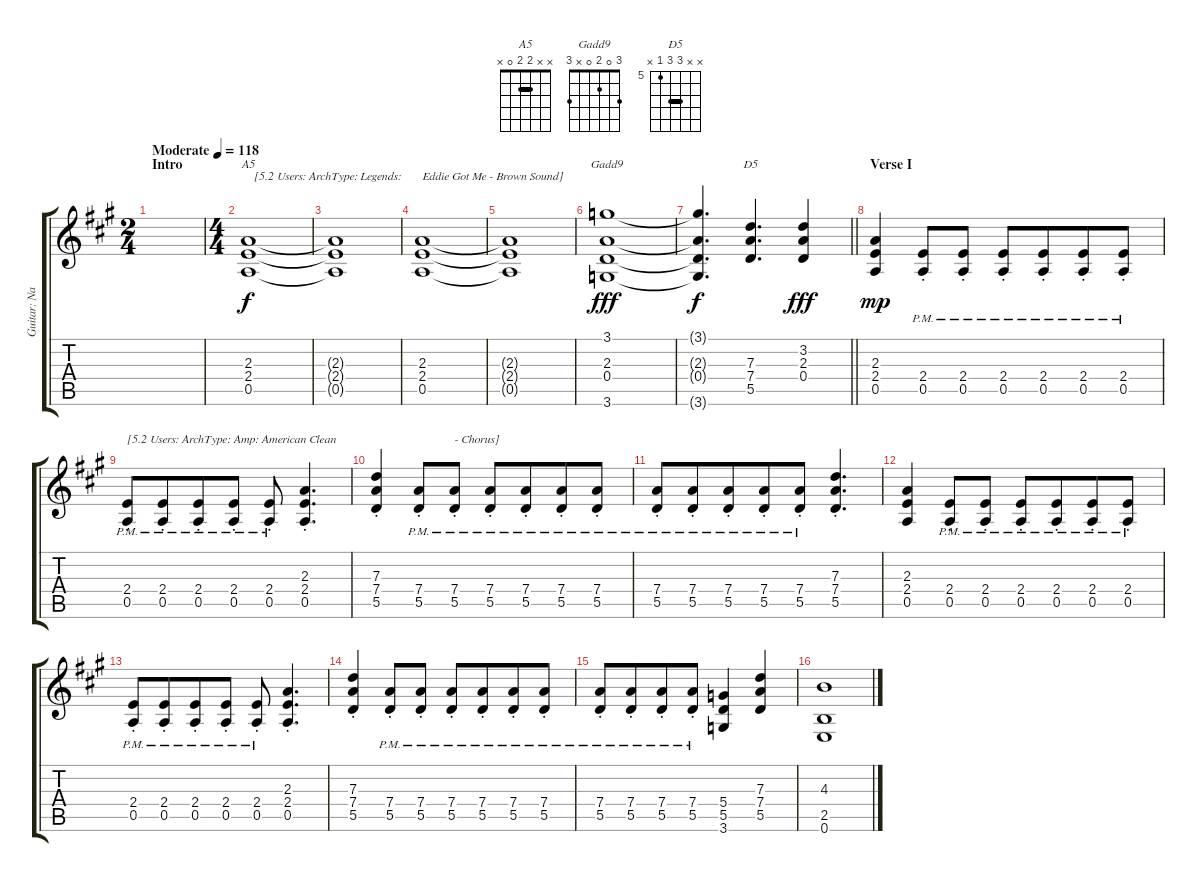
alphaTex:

\track ("Guitar: Nancy" "Guitar: Na") {instrument electricguitarjazz}
\staff {score tabs}
\tuning (E4 B3 G3 D3 A2 E2) {hide}
\chord ("A5" x x 2 2 0 x) {barre 2}
\chord ("Gadd9" 3 0 2 0 x 3)
\chord ("D5" x x 7 7 5 x) {firstfret 5 barre 7}
\ts (2 4)
\section ("" "Intro")
\tempo (118 "Moderate")
\clef g2
\ks a
|
\ts (4 4)
(2.3 2.4 0.5).1{ch "A5" txt "  [5.2 Users: ArchType: Legends:"} |
(2.3{t} 2.4{t} 0.5{t}).1 |
(2.3 2.4 0.5).1{txt "Eddie Got Me - Brown Sound]"} |
(2.3{t} 2.4{t} 0.5{t}).1 |
(3.1 2.3 0.4 3.6).1{ch "Gadd9" dy fff} |
\barLineRight lightlight
(3.1{t} 2.3{t} 0.4{t} 3.6{t}).4{d dy f} (7.3 7.4 5.5).4{d ch "D5"} (3.2 2.3 0.4).4{dy fff} |
\section ("" "Verse I")
(2.3 2.4 0.5).4{dy mp volume 13 instrument electricguitarjazz} (2.4{pm st} 0.5{pm st}).8 (2.4{pm st} 0.5{pm st}).8 (2.4{pm st} 0.5{pm st}).8 (2.4{pm st} 0.5{pm st}).8{beam merge} (2.4{pm st} 0.5{pm st}).8 (2.4{pm st} 0.5{pm st}).8 |
(2.4{pm st} 0.5{pm st}).8{txt "[5.2 Users: ArchType: Amp: American Clean"} (2.4{pm st} 0.5{pm st}).8{beam merge} (2.4{pm st} 0.5{pm st}).8 (2.4{pm st} 0.5{pm st}).8 (2.4{pm st} 0.5{pm st}).8 (2.3 2.4{st} 0.5{st}).4{d} |
(7.3 7.4{st} 5.5{st}).4 (7.4{pm st} 5.5{pm st}).8 (7.4{pm st} 5.5{pm st}).8{txt "- Chorus]"} (7.4{pm st} 5.5{pm st}).8 (7.4{pm st} 5.5{pm st}).8{beam merge} (7.4{pm st} 5.5{pm st}).8 (7.4{pm st} 5.5{pm st}).8 |
(7.4{pm st} 5.5{pm st}).8 (7.4{pm st} 5.5{pm st}).8{beam merge} (7.4{pm st} 5.5{pm st}).8 (7.4{pm st} 5.5{pm st}).8{beam merge} (7.4{pm st} 5.5{pm st}).8 (7.3 7.4{st} 5.5{st}).4{d} |
(2.3 2.4 0.5).4 (2.4{pm st} 0.5{pm st}).8 (2.4{pm st} 0.5{pm st}).8 (2.4{pm st} 0.5{pm st}).8 (2.4{pm st} 0.5{pm st}).8{beam merge} (2.4{pm st} 0.5{pm st}).8 (2.4{pm st} 0.5{pm st}).8 |
(2.4{pm st} 0.5{pm st}).8 (2.4{pm st} 0.5{pm st}).8{beam merge} (2.4{pm st} 0.5{pm st}).8 (2.4{pm st} 0.5{pm st}).8 (2.4{pm st} 0.5{pm st}).8 (2.3 2.4{st} 0.5{st}).4{d} |
(7.3 7.4{st} 5.5{st}).4 (7.4{pm st} 5.5{pm st}).8 (7.4{pm st} 5.5{pm st}).8 (7.4{pm st} 5.5{pm st}).8 (7.4{pm st} 5.5{pm st}).8{beam merge} (7.4{pm st} 5.5{pm st}).8 (7.4{pm st} 5.5{pm st}).8 |
(7.4{pm st} 5.5{pm st}).8 (7.4{pm st} 5.5{pm st}).8{beam merge} (7.4{pm st} 5.5{pm st}).8 (7.4{pm st} 5.5{pm st}).8 (5.4 5.5 3.6).4 (7.3 7.4 5.5).4 |
(4.3 2.5 0.6).1
